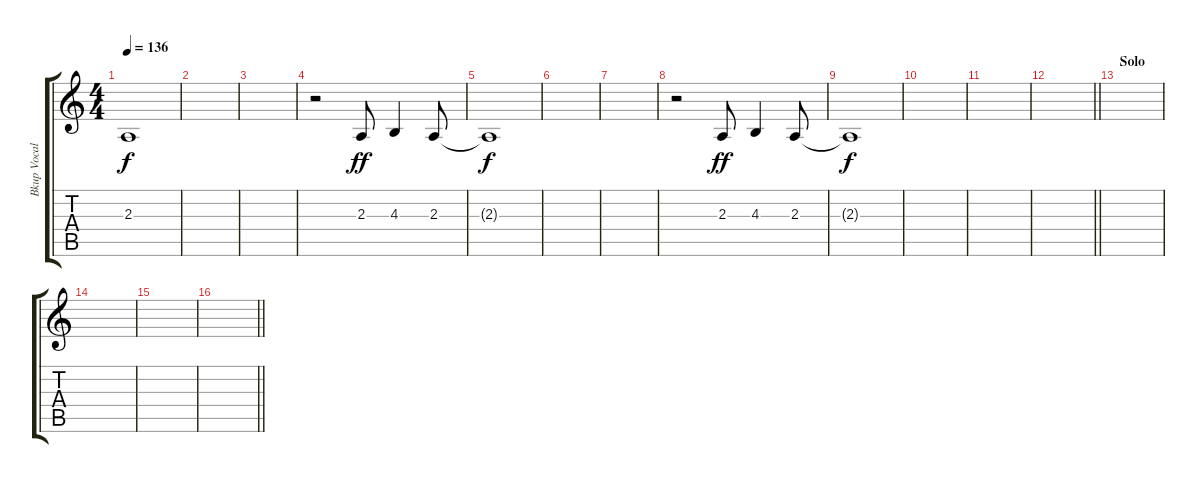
\track ("Bkup Vocals" "Bkup Vocal") {instrument choiraahs}
\staff {score tabs}
\tuning (E4 B3 G3 D3 A2 E2) {hide}
\ts (4 4)
\tempo 136
\clef g2
\ks c
2.3{t}.1{dy f} |
|
|
r.2 2.3.8{dy ff} 4.3.4 2.3.8 |
2.3{t}.1{dy f} |
|
|
r.2 2.3.8{dy ff} 4.3.4 2.3.8 |
2.3{t}.1{dy f} |
|
|
\barLineRight lightlight
|
\section ("" "Solo")
|
|
|
\barLineRight lightlight
